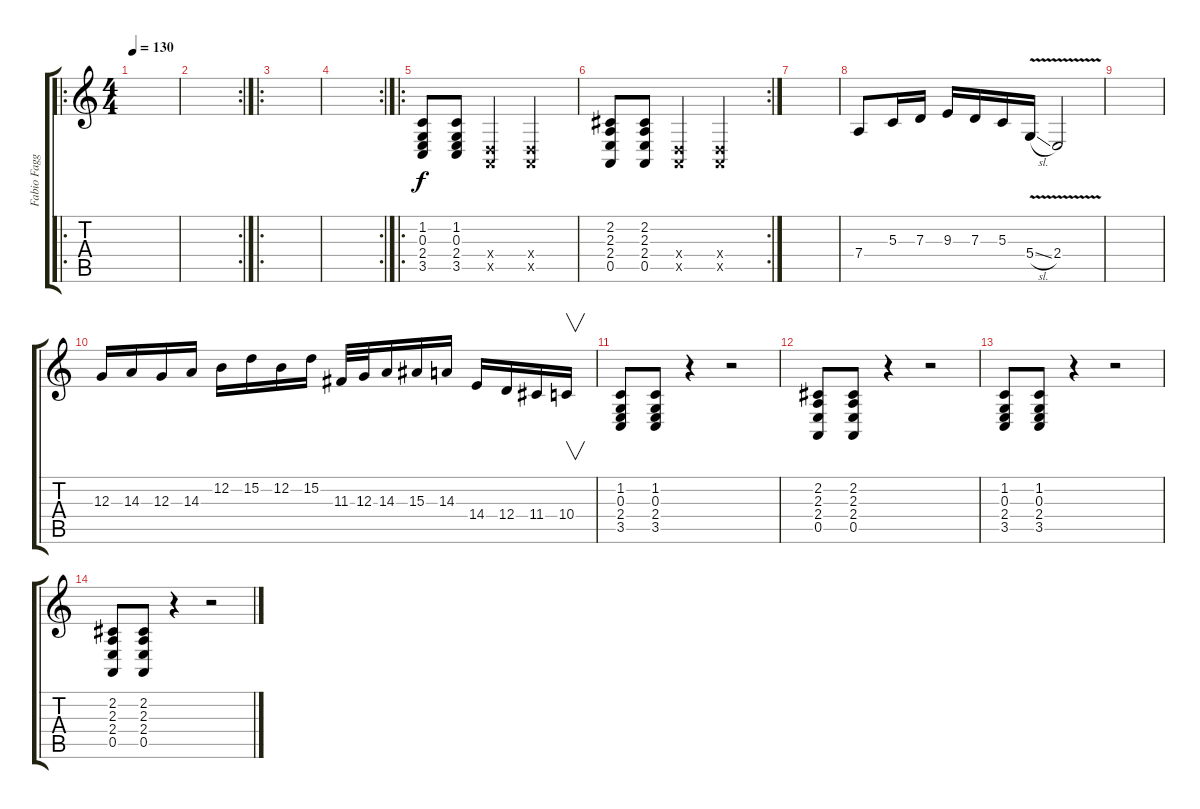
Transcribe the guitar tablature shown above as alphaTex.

\track ("Fabio Faggott" "Fabio Fagg") {instrument bassoon}
\staff {score tabs}
\tuning (E4 B3 G3 D3 A2 E2) {hide}
\ro
\ts (4 4)
\tempo 130
\clef g2
\ks c
|
\rc 2
|
\ro
|
\rc 2
|
\ro
(1.2 0.3 2.4 3.5).8 (1.2 0.3 2.4 3.5).8 (0.4{x} 0.5{x}).4 (0.4{x} 0.5{x}).2 |
\rc 2
(2.2 2.3 2.4 0.5).8 (2.2 2.3 2.4 0.5).8 (0.4{x} 0.5{x}).4 (0.4{x} 0.5{x}).2 |
|
7.4.8 5.3.16 7.3.16 9.3.16 7.3.16 5.3.16 5.4{v sl}.16 2.4{v}.2 |
|
12.3.16 14.3.16 12.3.16 14.3.16 12.2.16 15.2.16 12.2.16 15.2.16 11.3.32 12.3.32 14.3.16 15.3.16 14.3.16 14.4.16 12.4.16 11.4.16 10.4.16{v} |
(1.2 0.3 2.4 3.5).8 (1.2 0.3 2.4 3.5).8 r.4 r.2 |
(2.2 2.3 2.4 0.5).8 (2.2 2.3 2.4 0.5).8 r.4 r.2 |
(1.2 0.3 2.4 3.5).8 (1.2 0.3 2.4 3.5).8 r.4 r.2 |
(2.2 2.3 2.4 0.5).8 (2.2 2.3 2.4 0.5).8 r.4 r.2
